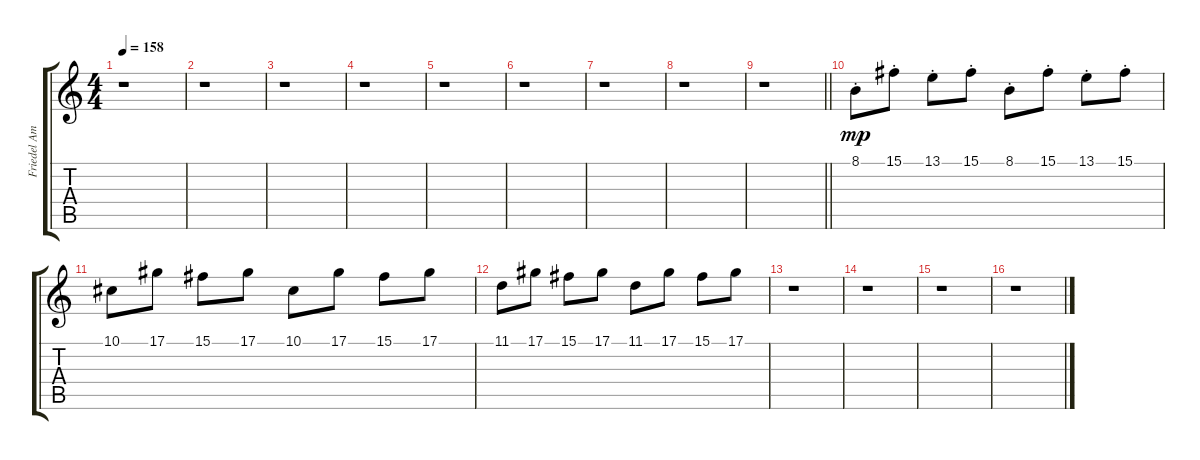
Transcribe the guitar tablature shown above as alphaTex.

\track ("Friedel Amon" "Friedel Am") {instrument synthstrings1}
\staff {score tabs}
\tuning (Eb4 Bb3 Gb3 Db3 Ab2 Eb2) {hide}
\ts (4 4)
\tempo 158
\clef g2
\ks c
r.1{dy f} |
r.1 |
r.1 |
r.1 |
r.1 |
r.1 |
r.1 |
r.1 |
\barLineRight lightlight
r.1 |
\section ("" "")
8.1{st}.8{dy mp volume 16 instrument synthstrings1} 15.1{st}.8 13.1{st}.8 15.1{st}.8 8.1{st}.8 15.1{st}.8 13.1{st}.8 15.1{st}.8 |
10.1.8 17.1.8 15.1.8 17.1.8 10.1.8 17.1.8 15.1.8 17.1.8 |
11.1.8 17.1.8 15.1.8 17.1.8 11.1.8 17.1.8 15.1.8 17.1.8 |
r.1 |
r.1 |
r.1 |
r.1
